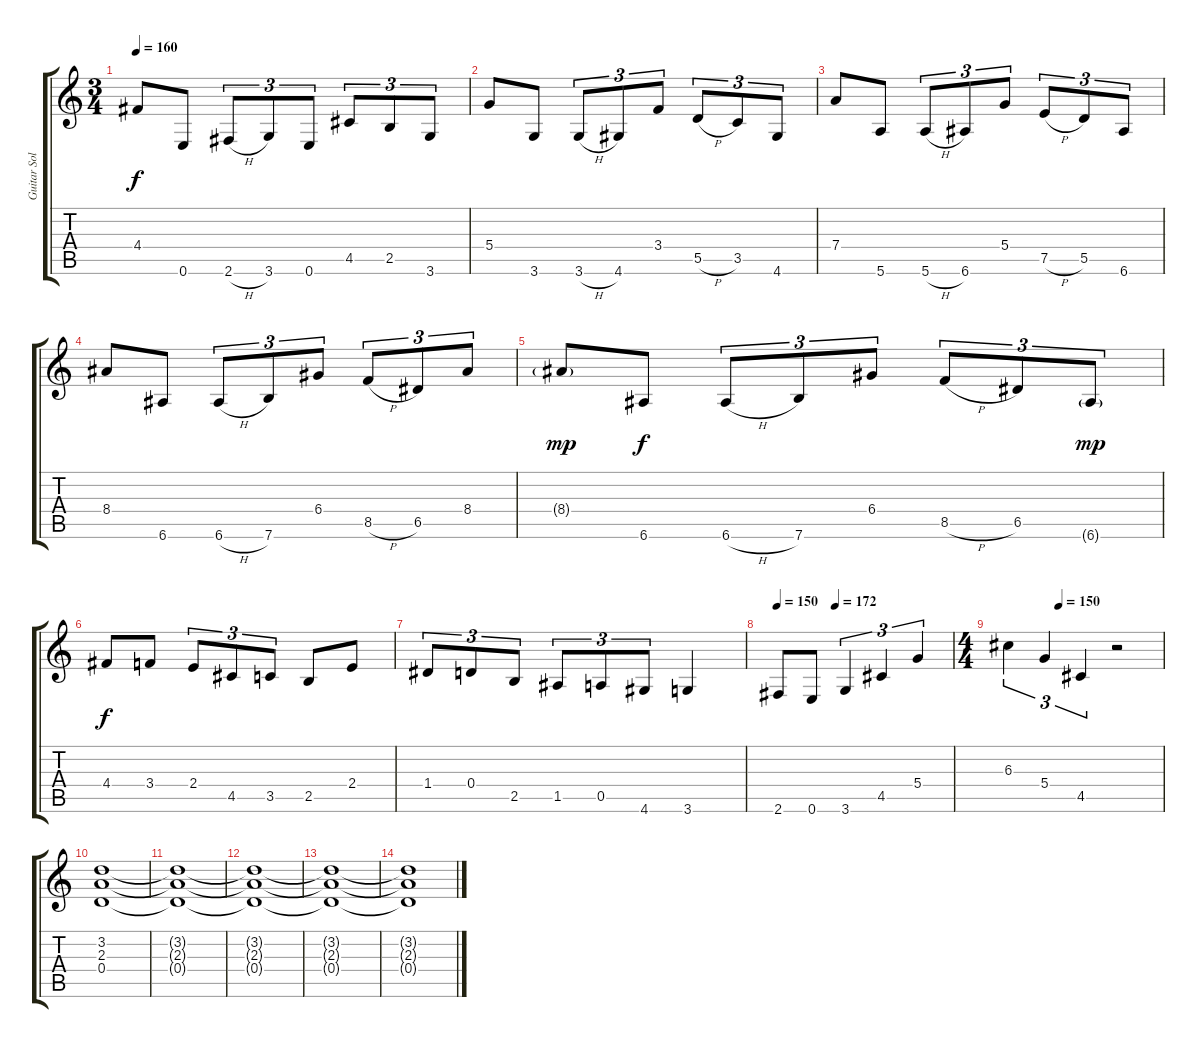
\track ("Guitar Solo" "Guitar Sol") {instrument distortionguitar}
\staff {score tabs}
\tuning (E4 B3 G3 D3 A2 E2) {hide}
\ts (3 4)
\tempo 160
\clef g2
\ks c
4.4.8{dy f} 0.6.8 2.6{h}.8{tu (3 2)} 3.6.8{tu (3 2)} 0.6.8{tu (3 2)} 4.5.8{tu (3 2)} 2.5.8{tu (3 2)} 3.6.8{tu (3 2)} |
5.4.8 3.6.8 3.6{h}.8{tu (3 2)} 4.6.8{tu (3 2)} 3.4.8{tu (3 2)} 5.5{h}.8{tu (3 2)} 3.5.8{tu (3 2)} 4.6.8{tu (3 2)} |
7.4.8 5.6.8 5.6{h}.8{tu (3 2)} 6.6.8{tu (3 2)} 5.4.8{tu (3 2)} 7.5{h}.8{tu (3 2)} 5.5.8{tu (3 2)} 6.6.8{tu (3 2)} |
8.4.8 6.6.8 6.6{h}.8{tu (3 2)} 7.6.8{tu (3 2)} 6.4.8{tu (3 2)} 8.5{h}.8{tu (3 2)} 6.5.8{tu (3 2)} 8.4.8{tu (3 2)} |
8.4{g}.8{dy mp} 6.6.8{dy f} 6.6{h}.8{tu (3 2)} 7.6.8{tu (3 2)} 6.4.8{tu (3 2)} 8.5{h}.8{tu (3 2)} 6.5.8{tu (3 2)} 6.6{g}.8{tu (3 2) dy mp} |
4.4.8{dy f} 3.4.8 2.4.8{tu (3 2)} 4.5.8{tu (3 2)} 3.5.8{tu (3 2)} 2.5.8 2.4.8 |
1.4.8{tu (3 2)} 0.4.8{tu (3 2)} 2.5.8{tu (3 2)} 1.5.8{tu (3 2)} 0.5.8{tu (3 2)} 4.6.8{tu (3 2)} 3.6.4 |
\tempo 150
\tempo (172 0.3333333333333333)
2.6.8 0.6.8 3.6.4{tu (3 2)} 4.5.4{tu (3 2)} 5.4.4{tu (3 2)} |
\ts (4 4)
\tempo (160 0.3333333333333333)
\tempo (150 0.3333333333333333)
6.3.4{tu (3 2)} 5.4.4{tu (3 2)} 4.5.4{tu (3 2)} r.2 |
(3.2 2.3 0.4).1 |
(3.2{t} 2.3{t} 0.4{t}).1 |
(3.2{t} 2.3{t} 0.4{t}).1 |
(3.2{t} 2.3{t} 0.4{t}).1 |
(3.2{t} 2.3{t} 0.4{t}).1
